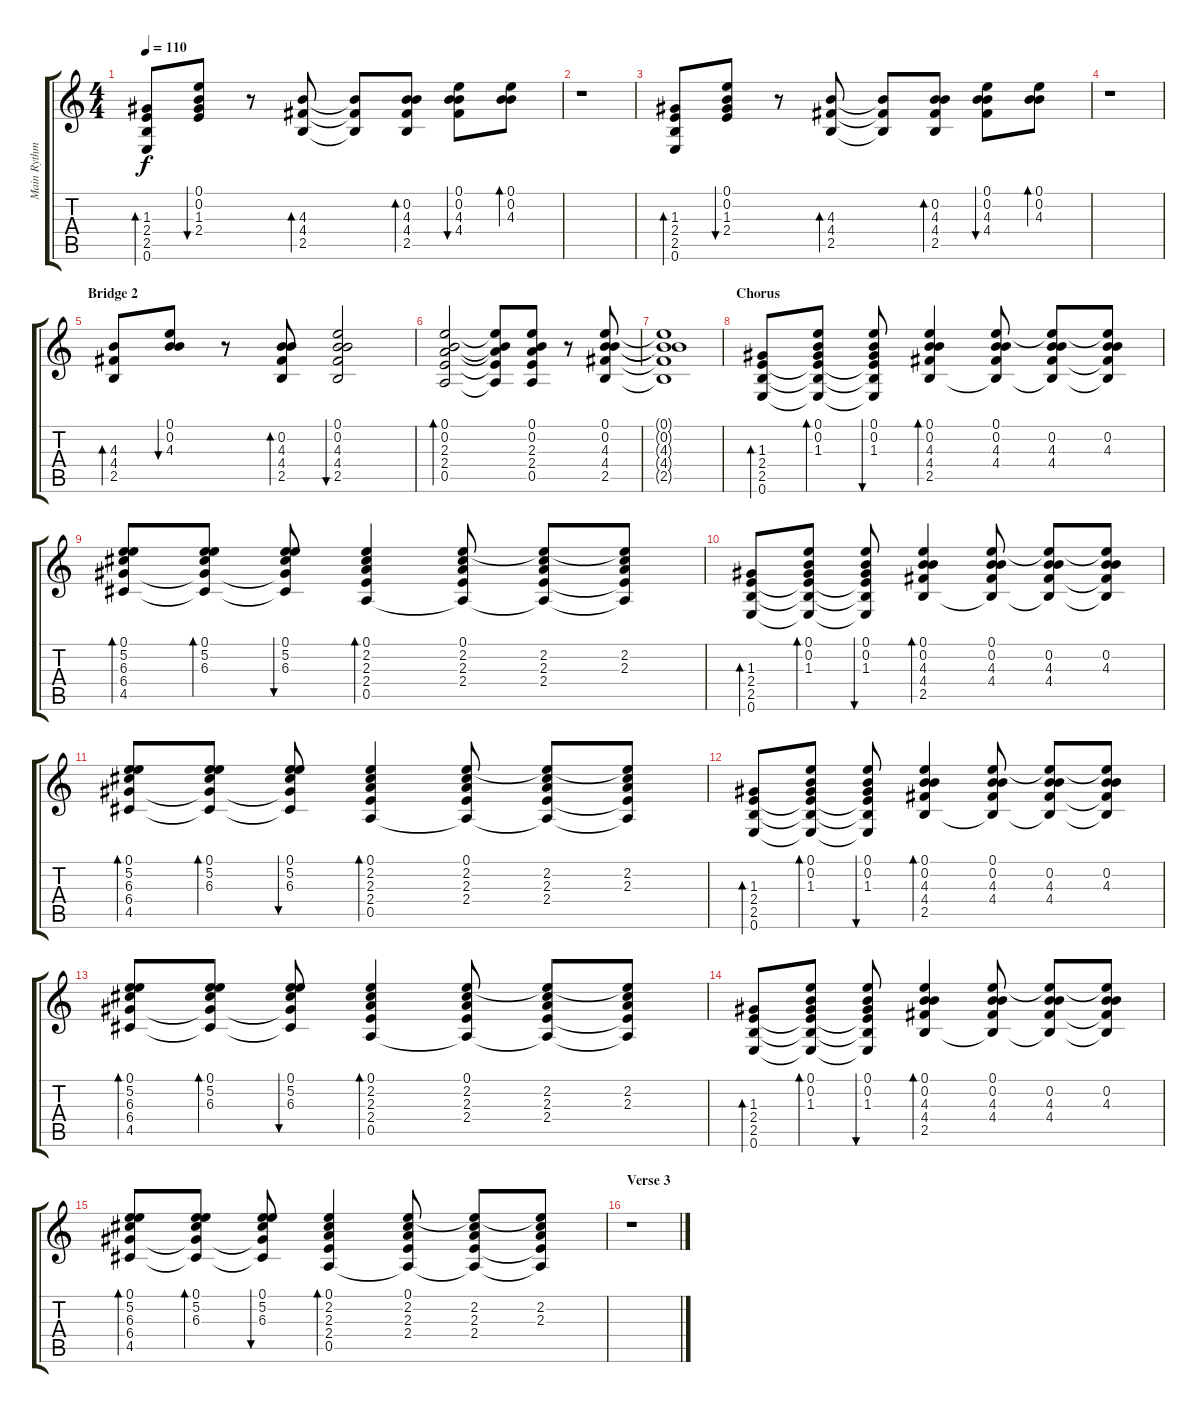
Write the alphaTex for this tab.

\track ("Main Rythmn Guitar (Acoustic)" "Main Rythm") {instrument acousticguitarsteel}
\staff {score tabs}
\tuning (E4 B3 G3 D3 A2 E2) {hide}
\ts (4 4)
\tempo 110
\clef g2
\ks c
(1.3 2.4 2.5 0.6).8{bd 60 dy f} (0.1 0.2 1.3 2.4).8{bu 60} r.8 (4.3 4.4 2.5).8{bd 60} (4.3{t} 4.4{t} 2.5{t}).8 (0.2 4.3 4.4 2.5).8{bd 60} (0.1 0.2 4.3 4.4).8{bu 60} (0.1 0.2 4.3).8{bd 60} |
r.1 |
(1.3 2.4 2.5 0.6).8{bd 60} (0.1 0.2 1.3 2.4).8{bu 60} r.8 (4.3 4.4 2.5).8{bd 60} (4.3{t} 4.4{t} 2.5{t}).8 (0.2 4.3 4.4 2.5).8{bd 60} (0.1 0.2 4.3 4.4).8{bu 60} (0.1 0.2 4.3).8{bd 60} |
r.1 |
\section ("" "Bridge 2")
(4.3 4.4 2.5).8{bd 30} (0.1 0.2 4.3).8{bu 30} r.8 (0.2 4.3 4.4 2.5).8{bd 30} (0.1 0.2 4.3 4.4 2.5).2{bu 30} |
(0.1 0.2 2.3 2.4 0.5).2{bd 30} (0.1{t} 0.2{t} 2.3{t} 2.4{t} 0.5{t}).8 (0.1 0.2 2.3 2.4 0.5).8 r.8 (0.1 0.2 4.3 4.4 2.5).8 |
(0.1{t} 0.2{t} 4.3{t} 4.4{t} 2.5{t}).1 |
\section ("" "Chorus")
(1.3 2.4 2.5 0.6).8{bd 30} (0.1 0.2 1.3 2.4{t} 2.5{t} 0.6{t}).8{bd 30} (0.1 0.2 1.3 2.4{t} 2.5{t} 0.6{t}).8{bu 30} (0.1 0.2 4.3 4.4 2.5).4{bd 30} (0.1 0.2 4.3 4.4 2.5{t}).8 (0.1{t} 0.2 4.3 4.4 2.5{t}).8 (0.1{t} 0.2 4.3 4.4{t} 2.5{t}).8 |
(0.1 5.2 6.3 6.4 4.5).8{bd 30} (0.1 5.2 6.3 6.4{t} 4.5{t}).8{bd 30} (0.1 5.2 6.3 6.4{t} 4.5{t}).8{bu 30} (0.1 2.2 2.3 2.4 0.5).4{bd 30} (0.1 2.2 2.3 2.4 0.5{t}).8 (0.1{t} 2.2 2.3 2.4 0.5{t}).8 (0.1{t} 2.2 2.3 2.4{t} 0.5{t}).8 |
(1.3 2.4 2.5 0.6).8{bd 30} (0.1 0.2 1.3 2.4{t} 2.5{t} 0.6{t}).8{bd 30} (0.1 0.2 1.3 2.4{t} 2.5{t} 0.6{t}).8{bu 30} (0.1 0.2 4.3 4.4 2.5).4{bd 30} (0.1 0.2 4.3 4.4 2.5{t}).8 (0.1{t} 0.2 4.3 4.4 2.5{t}).8 (0.1{t} 0.2 4.3 4.4{t} 2.5{t}).8 |
(0.1 5.2 6.3 6.4 4.5).8{bd 30} (0.1 5.2 6.3 6.4{t} 4.5{t}).8{bd 30} (0.1 5.2 6.3 6.4{t} 4.5{t}).8{bu 30} (0.1 2.2 2.3 2.4 0.5).4{bd 30} (0.1 2.2 2.3 2.4 0.5{t}).8 (0.1{t} 2.2 2.3 2.4 0.5{t}).8 (0.1{t} 2.2 2.3 2.4{t} 0.5{t}).8 |
(1.3 2.4 2.5 0.6).8{bd 30} (0.1 0.2 1.3 2.4{t} 2.5{t} 0.6{t}).8{bd 30} (0.1 0.2 1.3 2.4{t} 2.5{t} 0.6{t}).8{bu 30} (0.1 0.2 4.3 4.4 2.5).4{bd 30} (0.1 0.2 4.3 4.4 2.5{t}).8 (0.1{t} 0.2 4.3 4.4 2.5{t}).8 (0.1{t} 0.2 4.3 4.4{t} 2.5{t}).8 |
(0.1 5.2 6.3 6.4 4.5).8{bd 30} (0.1 5.2 6.3 6.4{t} 4.5{t}).8{bd 30} (0.1 5.2 6.3 6.4{t} 4.5{t}).8{bu 30} (0.1 2.2 2.3 2.4 0.5).4{bd 30} (0.1 2.2 2.3 2.4 0.5{t}).8 (0.1{t} 2.2 2.3 2.4 0.5{t}).8 (0.1{t} 2.2 2.3 2.4{t} 0.5{t}).8 |
(1.3 2.4 2.5 0.6).8{bd 30} (0.1 0.2 1.3 2.4{t} 2.5{t} 0.6{t}).8{bd 30} (0.1 0.2 1.3 2.4{t} 2.5{t} 0.6{t}).8{bu 30} (0.1 0.2 4.3 4.4 2.5).4{bd 30} (0.1 0.2 4.3 4.4 2.5{t}).8 (0.1{t} 0.2 4.3 4.4 2.5{t}).8 (0.1{t} 0.2 4.3 4.4{t} 2.5{t}).8 |
(0.1 5.2 6.3 6.4 4.5).8{bd 30} (0.1 5.2 6.3 6.4{t} 4.5{t}).8{bd 30} (0.1 5.2 6.3 6.4{t} 4.5{t}).8{bu 30} (0.1 2.2 2.3 2.4 0.5).4{bd 30} (0.1 2.2 2.3 2.4 0.5{t}).8 (0.1{t} 2.2 2.3 2.4 0.5{t}).8 (0.1{t} 2.2 2.3 2.4{t} 0.5{t}).8 |
\section ("" "Verse 3")
r.1
